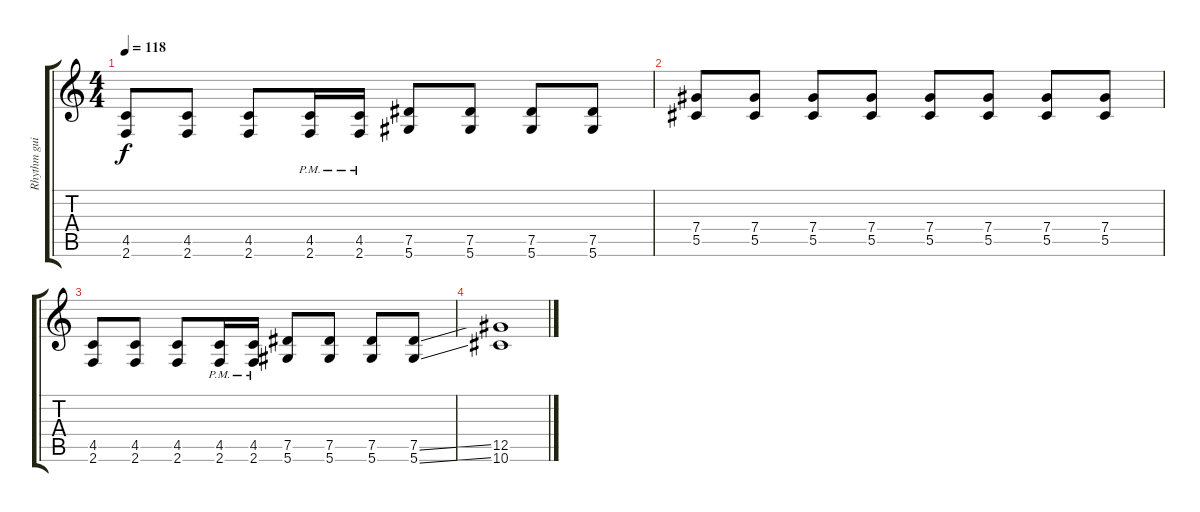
\track ("Rhythm guitar" "Rhythm gui") {instrument distortionguitar}
\staff {score tabs}
\tuning (Eb4 Bb3 Gb3 Db3 Ab2 Eb2) {hide}
\ts (4 4)
\tempo 118
\clef g2
\ks c
(4.5 2.6).8{dy f} (4.5 2.6).8 (4.5 2.6).8 (4.5{pm} 2.6{pm}).16 (4.5{pm} 2.6{pm}).16 (7.5 5.6).8 (7.5 5.6).8 (7.5 5.6).8 (7.5 5.6).8 |
(7.4 5.5).8 (7.4 5.5).8 (7.4 5.5).8 (7.4 5.5).8 (7.4 5.5).8 (7.4 5.5).8 (7.4 5.5).8 (7.4 5.5).8 |
(4.5 2.6).8 (4.5 2.6).8 (4.5 2.6).8 (4.5{pm} 2.6{pm}).16 (4.5{pm} 2.6{pm}).16 (7.5 5.6).8 (7.5 5.6).8 (7.5 5.6).8 (7.5{ss} 5.6{ss}).8 |
(12.5 10.6).1
